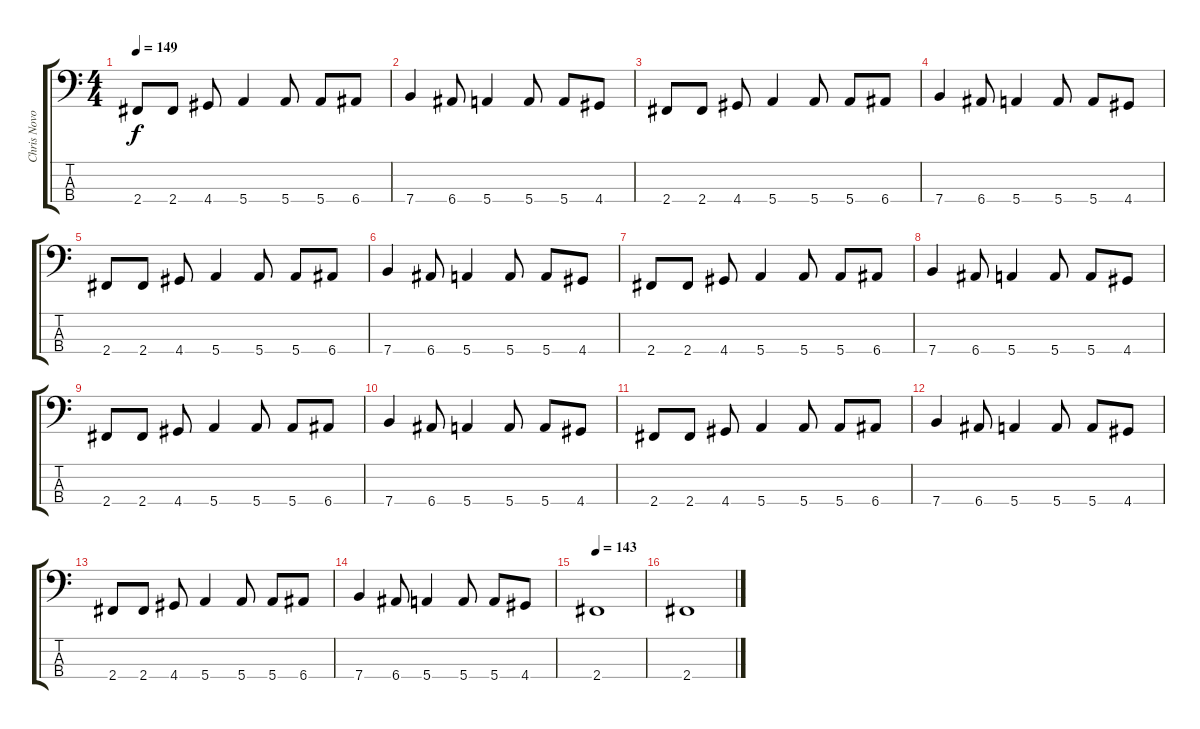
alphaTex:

\track ("Chris Novoselic" "Chris Novo") {instrument electricbasspick}
\staff {score tabs}
\tuning (G2 D2 A1 E1) {hide}
\ts (4 4)
\tempo 149
\clef f4
\ks c
2.4.8{dy f} 2.4.8 4.4.8 5.4.4 5.4.8 5.4.8 6.4.8 |
7.4.4 6.4.8 5.4.4 5.4.8 5.4.8 4.4.8 |
2.4.8 2.4.8 4.4.8 5.4.4 5.4.8 5.4.8 6.4.8 |
7.4.4 6.4.8 5.4.4 5.4.8 5.4.8 4.4.8 |
2.4.8 2.4.8 4.4.8 5.4.4 5.4.8 5.4.8 6.4.8 |
7.4.4 6.4.8 5.4.4 5.4.8 5.4.8 4.4.8 |
2.4.8 2.4.8 4.4.8 5.4.4 5.4.8 5.4.8 6.4.8 |
7.4.4 6.4.8 5.4.4 5.4.8 5.4.8 4.4.8 |
2.4.8 2.4.8 4.4.8 5.4.4 5.4.8 5.4.8 6.4.8 |
7.4.4 6.4.8 5.4.4 5.4.8 5.4.8 4.4.8 |
2.4.8 2.4.8 4.4.8 5.4.4 5.4.8 5.4.8 6.4.8 |
7.4.4 6.4.8 5.4.4 5.4.8 5.4.8 4.4.8 |
2.4.8 2.4.8 4.4.8 5.4.4 5.4.8 5.4.8 6.4.8 |
7.4.4 6.4.8 5.4.4 5.4.8 5.4.8 4.4.8 |
\tempo 145
\tempo 143
2.4.1 |
2.4.1
